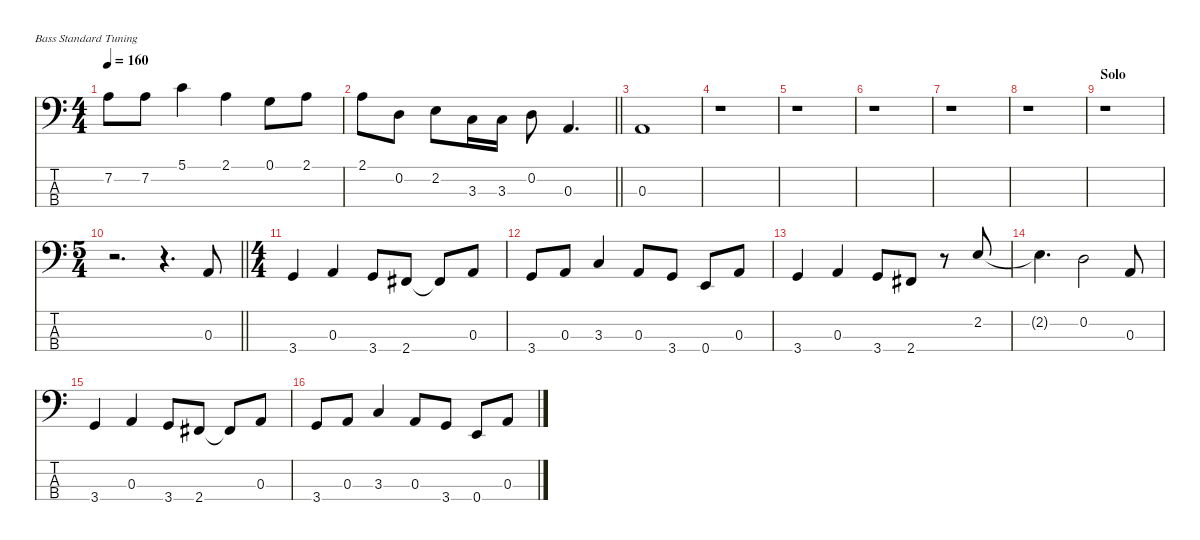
\defaultSystemsLayout 4
\hideDynamics
\bracketExtendMode nobrackets
\singleTrackTrackNamePolicy hidden
\multiTrackTrackNamePolicy hidden
\firstSystemTrackNameMode fullname
\firstSystemTrackNameOrientation horizontal
\otherSystemsTrackNameOrientation horizontal
\track ("Bass" "el.bs.") {defaultSystemsLayout 8 instrument electricbassfinger}
\staff {score tabs}
\tuning (G2 D2 A1 E1)
\ts (4 4)
\tempo 160
\clef f4
\ks c
7.2.8{dy f beam Down} 7.2.8{beam Down} 5.1.4{beam Down} 2.1.4{beam Down} 0.1.8{beam Down} 2.1.8{beam Down} |
\barLineRight lightlight
2.1.8{beam Down} 0.2.8{beam Down} 2.2.8{beam Down} 3.3.16{beam Down} 3.3.16{beam Down} 0.2.8{beam Down} 0.3.4{d beam Up} |
0.3.1{beam Up} |
r.1{beam Down} |
r.1{beam Down} |
r.1{beam Down} |
r.1{beam Down} |
r.1{beam Down} |
\section ("" "Solo")
r.1{beam Down} |
\ts (5 4)
\barLineRight lightlight
r.2{d beam Down} r.4{d beam Down} 0.3.8{beam Up} |
\ts (4 4)
3.4.4{beam Up} 0.3.4{beam Up} 3.4.8{beam Up} 2.4{acc #}.8{beam Up} 2.4{t acc #}.8{beam Up} 0.3.8{beam Up} |
3.4.8{beam Up} 0.3.8{beam Up} 3.3.4{beam Up} 0.3.8{beam Up} 3.4.8{beam Up} 0.4.8{beam Up} 0.3.8{beam Up} |
3.4.4{beam Up} 0.3.4{beam Up} 3.4.8{beam Up} 2.4{acc #}.8{beam Up} r.8{beam Up} 2.2.8{beam Down} |
2.2{t}.4{d beam Down} 0.2.2{beam Down} 0.3.8{beam Up} |
3.4.4{beam Up} 0.3.4{beam Up} 3.4.8{beam Up} 2.4{acc #}.8{beam Up} 2.4{t acc #}.8{beam Up} 0.3.8{beam Up} |
3.4.8{beam Up} 0.3.8{beam Up} 3.3.4{beam Up} 0.3.8{beam Up} 3.4.8{beam Up} 0.4.8{beam Up} 0.3.8{beam Up}
